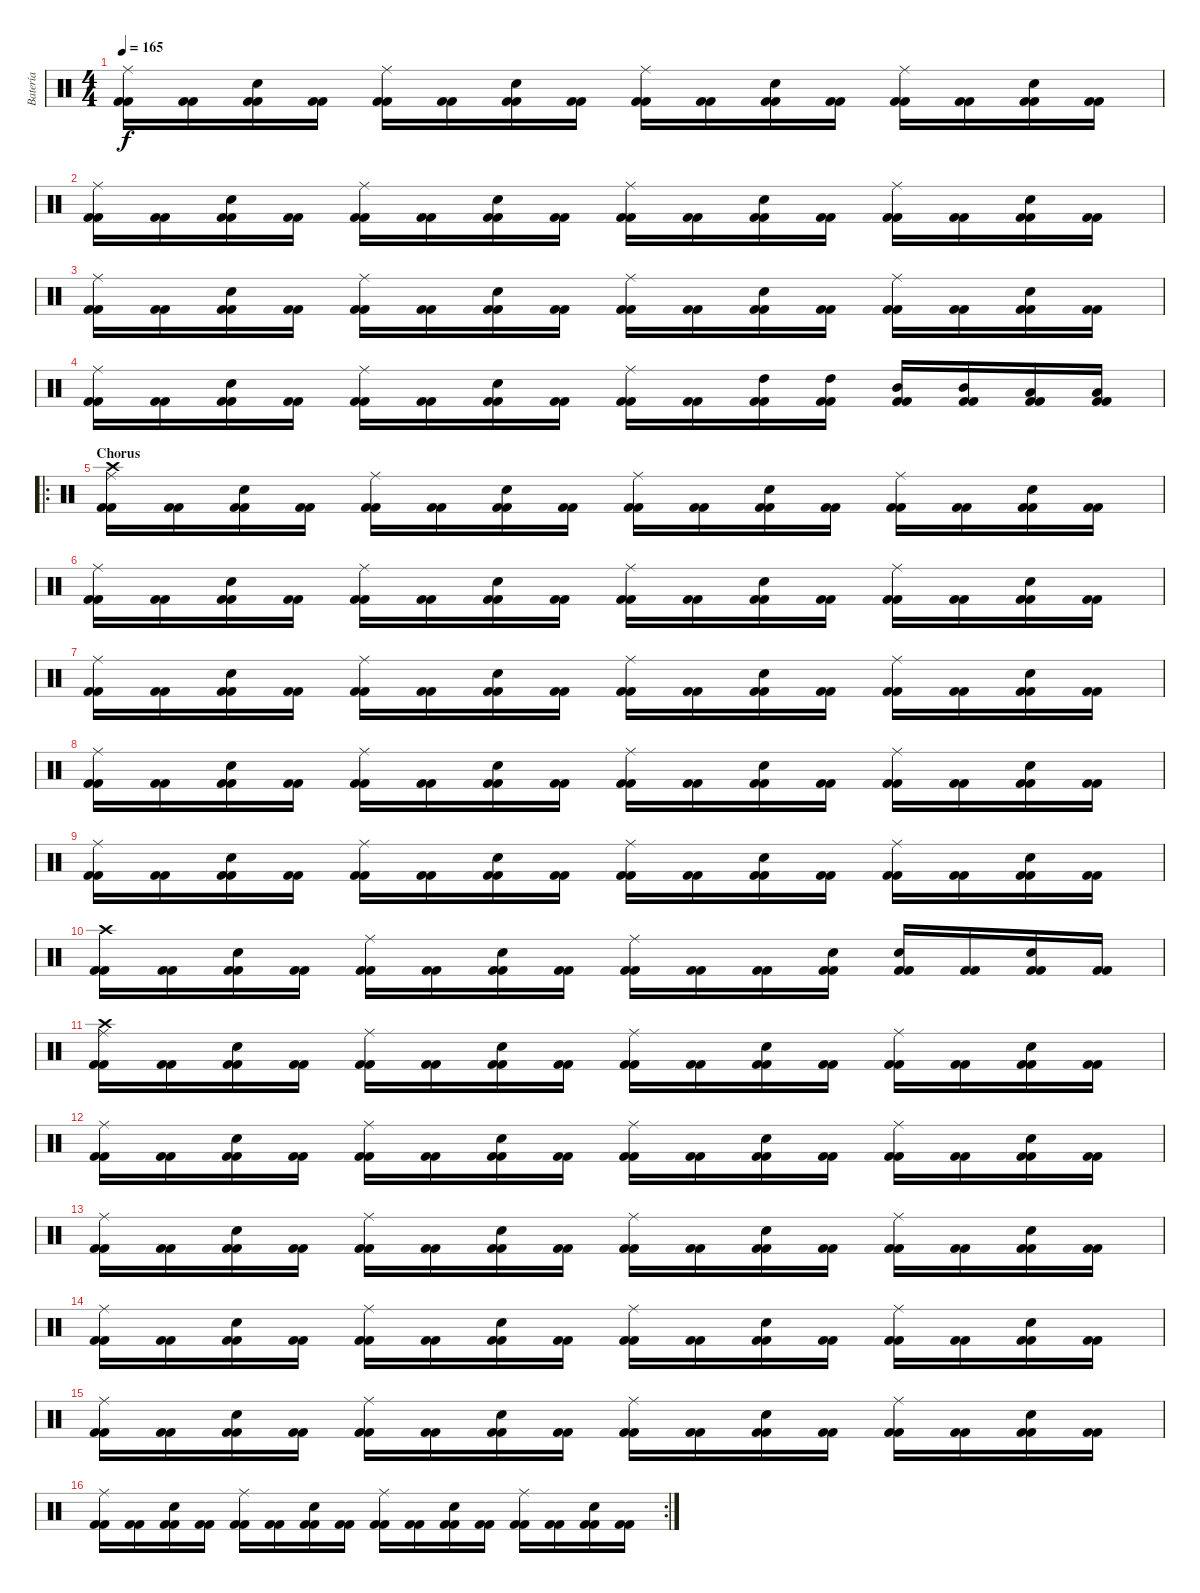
\track ("Batería" "Batería") {instrument percussion}
\staff {score}
\articulation defaults
\ts (4 4)
\tempo 165
\clef neutral
\ks c
("Kick (hit) 2" "Kick (hit) 2" "Ride (middle)").16{dy f} ("Kick (hit) 2" "Kick (hit) 2").16 ("Kick (hit) 2" "Kick (hit) 2" "Snare (hit) 2").16 ("Kick (hit) 2" "Kick (hit) 2").16 ("Kick (hit) 2" "Kick (hit) 2" "Ride (middle)").16 ("Kick (hit) 2" "Kick (hit) 2").16 ("Kick (hit) 2" "Kick (hit) 2" "Snare (hit) 2").16 ("Kick (hit) 2" "Kick (hit) 2").16 ("Kick (hit) 2" "Kick (hit) 2" "Ride (middle)").16 ("Kick (hit) 2" "Kick (hit) 2").16 ("Kick (hit) 2" "Kick (hit) 2" "Snare (hit) 2").16 ("Kick (hit) 2" "Kick (hit) 2").16 ("Kick (hit) 2" "Kick (hit) 2" "Ride (middle)").16 ("Kick (hit) 2" "Kick (hit) 2").16 ("Kick (hit) 2" "Kick (hit) 2" "Snare (hit) 2").16 ("Kick (hit) 2" "Kick (hit) 2").16 |
("Kick (hit) 2" "Kick (hit) 2" "Ride (middle)").16 ("Kick (hit) 2" "Kick (hit) 2").16 ("Kick (hit) 2" "Kick (hit) 2" "Snare (hit) 2").16 ("Kick (hit) 2" "Kick (hit) 2").16 ("Kick (hit) 2" "Kick (hit) 2" "Ride (middle)").16 ("Kick (hit) 2" "Kick (hit) 2").16 ("Kick (hit) 2" "Kick (hit) 2" "Snare (hit) 2").16 ("Kick (hit) 2" "Kick (hit) 2").16 ("Kick (hit) 2" "Kick (hit) 2" "Ride (middle)").16 ("Kick (hit) 2" "Kick (hit) 2").16 ("Kick (hit) 2" "Kick (hit) 2" "Snare (hit) 2").16 ("Kick (hit) 2" "Kick (hit) 2").16 ("Kick (hit) 2" "Kick (hit) 2" "Ride (middle)").16 ("Kick (hit) 2" "Kick (hit) 2").16 ("Kick (hit) 2" "Kick (hit) 2" "Snare (hit) 2").16 ("Kick (hit) 2" "Kick (hit) 2").16 |
("Kick (hit) 2" "Kick (hit) 2" "Ride (middle)").16 ("Kick (hit) 2" "Kick (hit) 2").16 ("Kick (hit) 2" "Kick (hit) 2" "Snare (hit) 2").16 ("Kick (hit) 2" "Kick (hit) 2").16 ("Kick (hit) 2" "Kick (hit) 2" "Ride (middle)").16 ("Kick (hit) 2" "Kick (hit) 2").16 ("Kick (hit) 2" "Kick (hit) 2" "Snare (hit) 2").16 ("Kick (hit) 2" "Kick (hit) 2").16 ("Kick (hit) 2" "Kick (hit) 2" "Ride (middle)").16 ("Kick (hit) 2" "Kick (hit) 2").16 ("Kick (hit) 2" "Kick (hit) 2" "Snare (hit) 2").16 ("Kick (hit) 2" "Kick (hit) 2").16 ("Kick (hit) 2" "Kick (hit) 2" "Ride (middle)").16 ("Kick (hit) 2" "Kick (hit) 2").16 ("Kick (hit) 2" "Kick (hit) 2" "Snare (hit) 2").16 ("Kick (hit) 2" "Kick (hit) 2").16 |
("Kick (hit) 2" "Kick (hit) 2" "Ride (middle)").16 ("Kick (hit) 2" "Kick (hit) 2").16 ("Kick (hit) 2" "Kick (hit) 2" "Snare (hit) 2").16 ("Kick (hit) 2" "Kick (hit) 2").16 ("Kick (hit) 2" "Kick (hit) 2" "Ride (middle)").16 ("Kick (hit) 2" "Kick (hit) 2").16 ("Kick (hit) 2" "Kick (hit) 2" "Snare (hit) 2").16 ("Kick (hit) 2" "Kick (hit) 2").16 ("Kick (hit) 2" "Kick (hit) 2" "Ride (middle)").16 ("Kick (hit) 2" "Kick (hit) 2").16 ("Kick (hit) 2" "Kick (hit) 2" "High Tom (hit)").16 ("Kick (hit) 2" "Kick (hit) 2" "High Tom (hit)").16 ("Kick (hit) 2" "Kick (hit) 2" "Mid Tom (hit)").16 ("Kick (hit) 2" "Kick (hit) 2" "Mid Tom (hit)").16 ("Kick (hit) 2" "Kick (hit) 2" "Low Tom (hit)").16 ("Kick (hit) 2" "Kick (hit) 2" "Low Tom (hit)").16 |
\ro
\section ("" "Chorus")
("Kick (hit) 2" "Kick (hit) 2" "Ride (middle)" "Crash high (hit)").16 ("Kick (hit) 2" "Kick (hit) 2").16 ("Kick (hit) 2" "Kick (hit) 2" "Snare (hit) 2").16 ("Kick (hit) 2" "Kick (hit) 2").16 ("Kick (hit) 2" "Kick (hit) 2" "Ride (middle)").16 ("Kick (hit) 2" "Kick (hit) 2").16 ("Kick (hit) 2" "Kick (hit) 2" "Snare (hit) 2").16 ("Kick (hit) 2" "Kick (hit) 2").16 ("Kick (hit) 2" "Kick (hit) 2" "Ride (middle)").16 ("Kick (hit) 2" "Kick (hit) 2").16 ("Kick (hit) 2" "Kick (hit) 2" "Snare (hit) 2").16 ("Kick (hit) 2" "Kick (hit) 2").16 ("Kick (hit) 2" "Kick (hit) 2" "Ride (middle)").16 ("Kick (hit) 2" "Kick (hit) 2").16 ("Kick (hit) 2" "Kick (hit) 2" "Snare (hit) 2").16 ("Kick (hit) 2" "Kick (hit) 2").16 |
("Kick (hit) 2" "Kick (hit) 2" "Ride (middle)").16 ("Kick (hit) 2" "Kick (hit) 2").16 ("Kick (hit) 2" "Kick (hit) 2" "Snare (hit) 2").16 ("Kick (hit) 2" "Kick (hit) 2").16 ("Kick (hit) 2" "Kick (hit) 2" "Ride (middle)").16 ("Kick (hit) 2" "Kick (hit) 2").16 ("Kick (hit) 2" "Kick (hit) 2" "Snare (hit) 2").16 ("Kick (hit) 2" "Kick (hit) 2").16 ("Kick (hit) 2" "Kick (hit) 2" "Ride (middle)").16 ("Kick (hit) 2" "Kick (hit) 2").16 ("Kick (hit) 2" "Kick (hit) 2" "Snare (hit) 2").16 ("Kick (hit) 2" "Kick (hit) 2").16 ("Kick (hit) 2" "Kick (hit) 2" "Ride (middle)").16 ("Kick (hit) 2" "Kick (hit) 2").16 ("Kick (hit) 2" "Kick (hit) 2" "Snare (hit) 2").16 ("Kick (hit) 2" "Kick (hit) 2").16 |
("Kick (hit) 2" "Kick (hit) 2" "Ride (middle)").16 ("Kick (hit) 2" "Kick (hit) 2").16 ("Kick (hit) 2" "Kick (hit) 2" "Snare (hit) 2").16 ("Kick (hit) 2" "Kick (hit) 2").16 ("Kick (hit) 2" "Kick (hit) 2" "Ride (middle)").16 ("Kick (hit) 2" "Kick (hit) 2").16 ("Kick (hit) 2" "Kick (hit) 2" "Snare (hit) 2").16 ("Kick (hit) 2" "Kick (hit) 2").16 ("Kick (hit) 2" "Kick (hit) 2" "Ride (middle)").16 ("Kick (hit) 2" "Kick (hit) 2").16 ("Kick (hit) 2" "Kick (hit) 2" "Snare (hit) 2").16 ("Kick (hit) 2" "Kick (hit) 2").16 ("Kick (hit) 2" "Kick (hit) 2" "Ride (middle)").16 ("Kick (hit) 2" "Kick (hit) 2").16 ("Kick (hit) 2" "Kick (hit) 2" "Snare (hit) 2").16 ("Kick (hit) 2" "Kick (hit) 2").16 |
("Kick (hit) 2" "Kick (hit) 2" "Ride (middle)").16 ("Kick (hit) 2" "Kick (hit) 2").16 ("Kick (hit) 2" "Kick (hit) 2" "Snare (hit) 2").16 ("Kick (hit) 2" "Kick (hit) 2").16 ("Kick (hit) 2" "Kick (hit) 2" "Ride (middle)").16 ("Kick (hit) 2" "Kick (hit) 2").16 ("Kick (hit) 2" "Kick (hit) 2" "Snare (hit) 2").16 ("Kick (hit) 2" "Kick (hit) 2").16 ("Kick (hit) 2" "Kick (hit) 2" "Ride (middle)").16 ("Kick (hit) 2" "Kick (hit) 2").16 ("Kick (hit) 2" "Kick (hit) 2" "Snare (hit) 2").16 ("Kick (hit) 2" "Kick (hit) 2").16 ("Kick (hit) 2" "Kick (hit) 2" "Ride (middle)").16 ("Kick (hit) 2" "Kick (hit) 2").16 ("Kick (hit) 2" "Kick (hit) 2" "Snare (hit) 2").16 ("Kick (hit) 2" "Kick (hit) 2").16 |
("Kick (hit) 2" "Kick (hit) 2" "Ride (middle)").16 ("Kick (hit) 2" "Kick (hit) 2").16 ("Kick (hit) 2" "Kick (hit) 2" "Snare (hit) 2").16 ("Kick (hit) 2" "Kick (hit) 2").16 ("Kick (hit) 2" "Kick (hit) 2" "Ride (middle)").16 ("Kick (hit) 2" "Kick (hit) 2").16 ("Kick (hit) 2" "Kick (hit) 2" "Snare (hit) 2").16 ("Kick (hit) 2" "Kick (hit) 2").16 ("Kick (hit) 2" "Kick (hit) 2" "Ride (middle)").16 ("Kick (hit) 2" "Kick (hit) 2").16 ("Kick (hit) 2" "Kick (hit) 2" "Snare (hit) 2").16 ("Kick (hit) 2" "Kick (hit) 2").16 ("Kick (hit) 2" "Kick (hit) 2" "Ride (middle)").16 ("Kick (hit) 2" "Kick (hit) 2").16 ("Kick (hit) 2" "Kick (hit) 2" "Snare (hit) 2").16 ("Kick (hit) 2" "Kick (hit) 2").16 |
("Kick (hit) 2" "Kick (hit) 2" "Crash high (hit)").16 ("Kick (hit) 2" "Kick (hit) 2").16 ("Kick (hit) 2" "Kick (hit) 2" "Snare (hit) 2").16 ("Kick (hit) 2" "Kick (hit) 2").16 ("Kick (hit) 2" "Kick (hit) 2" "Ride (middle)").16 ("Kick (hit) 2" "Kick (hit) 2").16 ("Kick (hit) 2" "Kick (hit) 2" "Snare (hit) 2").16 ("Kick (hit) 2" "Kick (hit) 2").16 ("Kick (hit) 2" "Kick (hit) 2" "Ride (middle)").16 ("Kick (hit) 2" "Kick (hit) 2").16 ("Kick (hit) 2" "Kick (hit) 2").16 ("Kick (hit) 2" "Kick (hit) 2" "Snare (hit) 2").16 ("Kick (hit) 2" "Kick (hit) 2" "Snare (hit) 2").16 ("Kick (hit) 2" "Kick (hit) 2").16 ("Kick (hit) 2" "Kick (hit) 2" "Snare (hit) 2").16 ("Kick (hit) 2" "Kick (hit) 2").16 |
("Kick (hit) 2" "Kick (hit) 2" "Ride (middle)" "Crash high (hit)").16 ("Kick (hit) 2" "Kick (hit) 2").16 ("Kick (hit) 2" "Kick (hit) 2" "Snare (hit) 2").16 ("Kick (hit) 2" "Kick (hit) 2").16 ("Kick (hit) 2" "Kick (hit) 2" "Ride (middle)").16 ("Kick (hit) 2" "Kick (hit) 2").16 ("Kick (hit) 2" "Kick (hit) 2" "Snare (hit) 2").16 ("Kick (hit) 2" "Kick (hit) 2").16 ("Kick (hit) 2" "Kick (hit) 2" "Ride (middle)").16 ("Kick (hit) 2" "Kick (hit) 2").16 ("Kick (hit) 2" "Kick (hit) 2" "Snare (hit) 2").16 ("Kick (hit) 2" "Kick (hit) 2").16 ("Kick (hit) 2" "Kick (hit) 2" "Ride (middle)").16 ("Kick (hit) 2" "Kick (hit) 2").16 ("Kick (hit) 2" "Kick (hit) 2" "Snare (hit) 2").16 ("Kick (hit) 2" "Kick (hit) 2").16 |
("Kick (hit) 2" "Kick (hit) 2" "Ride (middle)").16 ("Kick (hit) 2" "Kick (hit) 2").16 ("Kick (hit) 2" "Kick (hit) 2" "Snare (hit) 2").16 ("Kick (hit) 2" "Kick (hit) 2").16 ("Kick (hit) 2" "Kick (hit) 2" "Ride (middle)").16 ("Kick (hit) 2" "Kick (hit) 2").16 ("Kick (hit) 2" "Kick (hit) 2" "Snare (hit) 2").16 ("Kick (hit) 2" "Kick (hit) 2").16 ("Kick (hit) 2" "Kick (hit) 2" "Ride (middle)").16 ("Kick (hit) 2" "Kick (hit) 2").16 ("Kick (hit) 2" "Kick (hit) 2" "Snare (hit) 2").16 ("Kick (hit) 2" "Kick (hit) 2").16 ("Kick (hit) 2" "Kick (hit) 2" "Ride (middle)").16 ("Kick (hit) 2" "Kick (hit) 2").16 ("Kick (hit) 2" "Kick (hit) 2" "Snare (hit) 2").16 ("Kick (hit) 2" "Kick (hit) 2").16 |
("Kick (hit) 2" "Kick (hit) 2" "Ride (middle)").16 ("Kick (hit) 2" "Kick (hit) 2").16 ("Kick (hit) 2" "Kick (hit) 2" "Snare (hit) 2").16 ("Kick (hit) 2" "Kick (hit) 2").16 ("Kick (hit) 2" "Kick (hit) 2" "Ride (middle)").16 ("Kick (hit) 2" "Kick (hit) 2").16 ("Kick (hit) 2" "Kick (hit) 2" "Snare (hit) 2").16 ("Kick (hit) 2" "Kick (hit) 2").16 ("Kick (hit) 2" "Kick (hit) 2" "Ride (middle)").16 ("Kick (hit) 2" "Kick (hit) 2").16 ("Kick (hit) 2" "Kick (hit) 2" "Snare (hit) 2").16 ("Kick (hit) 2" "Kick (hit) 2").16 ("Kick (hit) 2" "Kick (hit) 2" "Ride (middle)").16 ("Kick (hit) 2" "Kick (hit) 2").16 ("Kick (hit) 2" "Kick (hit) 2" "Snare (hit) 2").16 ("Kick (hit) 2" "Kick (hit) 2").16 |
("Kick (hit) 2" "Kick (hit) 2" "Ride (middle)").16 ("Kick (hit) 2" "Kick (hit) 2").16 ("Kick (hit) 2" "Kick (hit) 2" "Snare (hit) 2").16 ("Kick (hit) 2" "Kick (hit) 2").16 ("Kick (hit) 2" "Kick (hit) 2" "Ride (middle)").16 ("Kick (hit) 2" "Kick (hit) 2").16 ("Kick (hit) 2" "Kick (hit) 2" "Snare (hit) 2").16 ("Kick (hit) 2" "Kick (hit) 2").16 ("Kick (hit) 2" "Kick (hit) 2" "Ride (middle)").16 ("Kick (hit) 2" "Kick (hit) 2").16 ("Kick (hit) 2" "Kick (hit) 2" "Snare (hit) 2").16 ("Kick (hit) 2" "Kick (hit) 2").16 ("Kick (hit) 2" "Kick (hit) 2" "Ride (middle)").16 ("Kick (hit) 2" "Kick (hit) 2").16 ("Kick (hit) 2" "Kick (hit) 2" "Snare (hit) 2").16 ("Kick (hit) 2" "Kick (hit) 2").16 |
("Kick (hit) 2" "Kick (hit) 2" "Ride (middle)").16 ("Kick (hit) 2" "Kick (hit) 2").16 ("Kick (hit) 2" "Kick (hit) 2" "Snare (hit) 2").16 ("Kick (hit) 2" "Kick (hit) 2").16 ("Kick (hit) 2" "Kick (hit) 2" "Ride (middle)").16 ("Kick (hit) 2" "Kick (hit) 2").16 ("Kick (hit) 2" "Kick (hit) 2" "Snare (hit) 2").16 ("Kick (hit) 2" "Kick (hit) 2").16 ("Kick (hit) 2" "Kick (hit) 2" "Ride (middle)").16 ("Kick (hit) 2" "Kick (hit) 2").16 ("Kick (hit) 2" "Kick (hit) 2" "Snare (hit) 2").16 ("Kick (hit) 2" "Kick (hit) 2").16 ("Kick (hit) 2" "Kick (hit) 2" "Ride (middle)").16 ("Kick (hit) 2" "Kick (hit) 2").16 ("Kick (hit) 2" "Kick (hit) 2" "Snare (hit) 2").16 ("Kick (hit) 2" "Kick (hit) 2").16 |
\rc 2
("Kick (hit) 2" "Kick (hit) 2" "Ride (middle)").16 ("Kick (hit) 2" "Kick (hit) 2").16 ("Kick (hit) 2" "Kick (hit) 2" "Snare (hit) 2").16 ("Kick (hit) 2" "Kick (hit) 2").16 ("Kick (hit) 2" "Kick (hit) 2" "Ride (middle)").16 ("Kick (hit) 2" "Kick (hit) 2").16 ("Kick (hit) 2" "Kick (hit) 2" "Snare (hit) 2").16 ("Kick (hit) 2" "Kick (hit) 2").16 ("Kick (hit) 2" "Kick (hit) 2" "Ride (middle)").16 ("Kick (hit) 2" "Kick (hit) 2").16 ("Kick (hit) 2" "Kick (hit) 2" "Snare (hit) 2").16 ("Kick (hit) 2" "Kick (hit) 2").16 ("Kick (hit) 2" "Kick (hit) 2" "Ride (middle)").16 ("Kick (hit) 2" "Kick (hit) 2").16 ("Kick (hit) 2" "Kick (hit) 2" "Snare (hit) 2").16 ("Kick (hit) 2" "Kick (hit) 2").16
